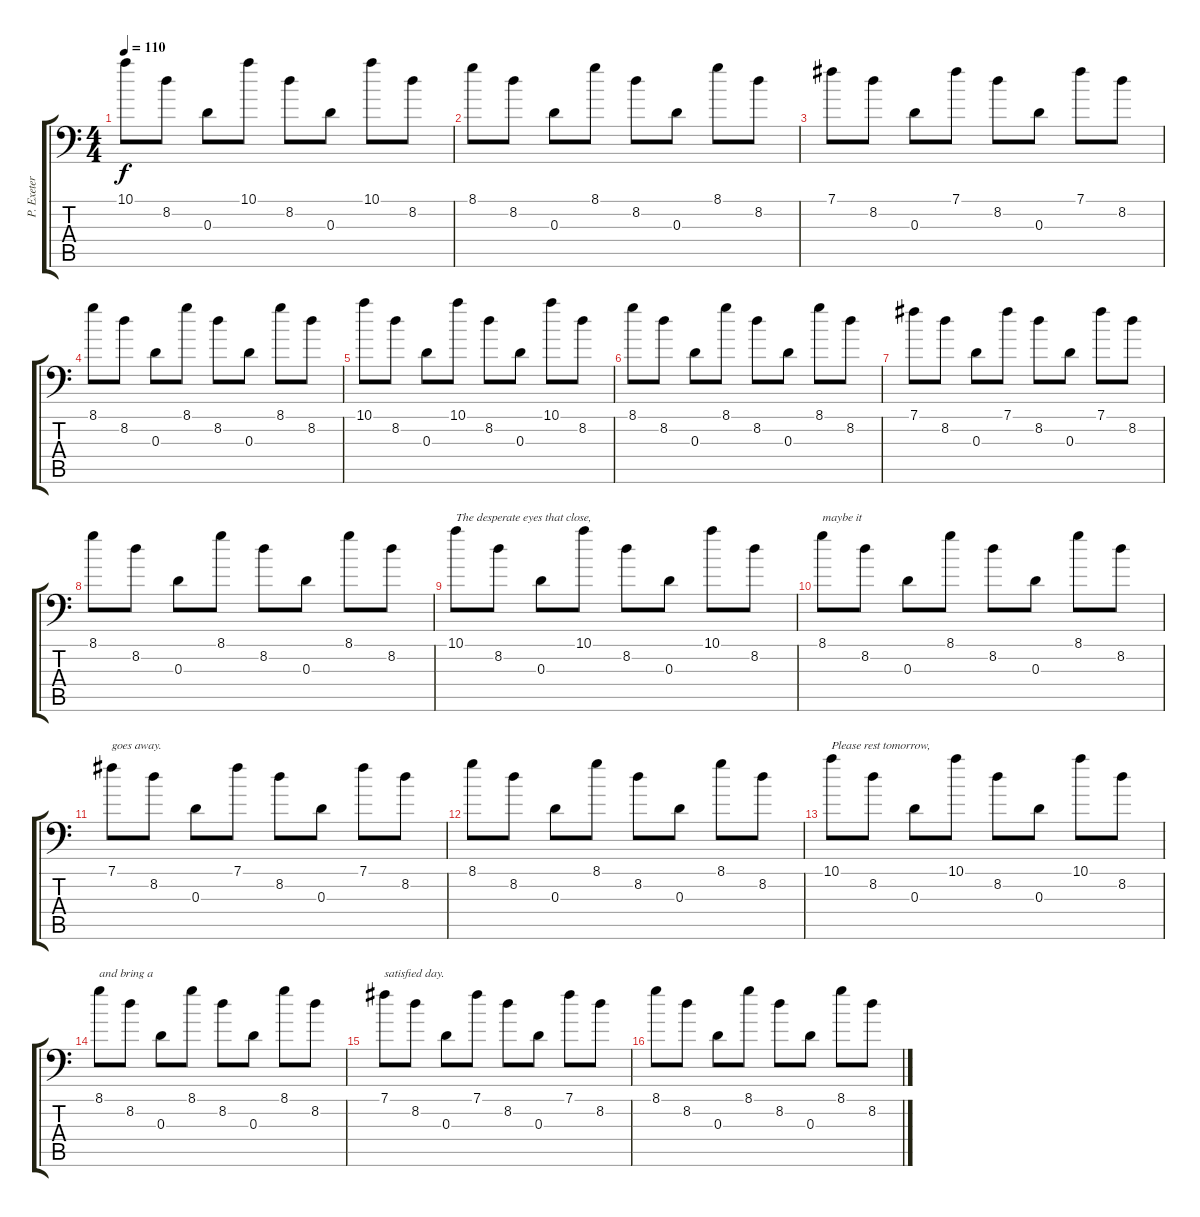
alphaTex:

\track ("P. Exeter Blue 1" "P. Exeter ") {instrument electricguitarclean}
\staff {score tabs}
\tuning (B3 Gb3 D3 A2 E2 A1) {hide}
\ts (4 4)
\tempo 110
\clef f4
\ks c
10.1.8{dy f instrument electricguitarclean} 8.2.8 0.3.8 10.1.8 8.2.8 0.3.8 10.1.8 8.2.8 |
8.1.8 8.2.8 0.3.8 8.1.8 8.2.8 0.3.8 8.1.8 8.2.8 |
7.1.8 8.2.8 0.3.8 7.1.8 8.2.8 0.3.8 7.1.8 8.2.8 |
8.1.8 8.2.8 0.3.8 8.1.8 8.2.8 0.3.8 8.1.8 8.2.8 |
10.1.8 8.2.8 0.3.8 10.1.8 8.2.8 0.3.8 10.1.8 8.2.8 |
8.1.8 8.2.8 0.3.8 8.1.8 8.2.8 0.3.8 8.1.8 8.2.8 |
7.1.8 8.2.8 0.3.8 7.1.8 8.2.8 0.3.8 7.1.8 8.2.8 |
8.1.8 8.2.8 0.3.8 8.1.8 8.2.8 0.3.8 8.1.8 8.2.8 |
10.1.8{txt "The desperate eyes that close, "} 8.2.8 0.3.8 10.1.8 8.2.8 0.3.8 10.1.8 8.2.8 |
8.1.8{txt "maybe it "} 8.2.8 0.3.8 8.1.8 8.2.8 0.3.8 8.1.8 8.2.8 |
7.1.8{txt "goes away."} 8.2.8 0.3.8 7.1.8 8.2.8 0.3.8 7.1.8 8.2.8 |
8.1.8 8.2.8 0.3.8 8.1.8 8.2.8 0.3.8 8.1.8 8.2.8 |
10.1.8{txt "Please rest tomorrow, "} 8.2.8 0.3.8 10.1.8 8.2.8 0.3.8 10.1.8 8.2.8 |
8.1.8{txt "and bring a"} 8.2.8 0.3.8 8.1.8 8.2.8 0.3.8 8.1.8 8.2.8 |
7.1.8{txt "satisfied day."} 8.2.8 0.3.8 7.1.8 8.2.8 0.3.8 7.1.8 8.2.8 |
8.1.8 8.2.8 0.3.8 8.1.8 8.2.8 0.3.8 8.1.8 8.2.8
